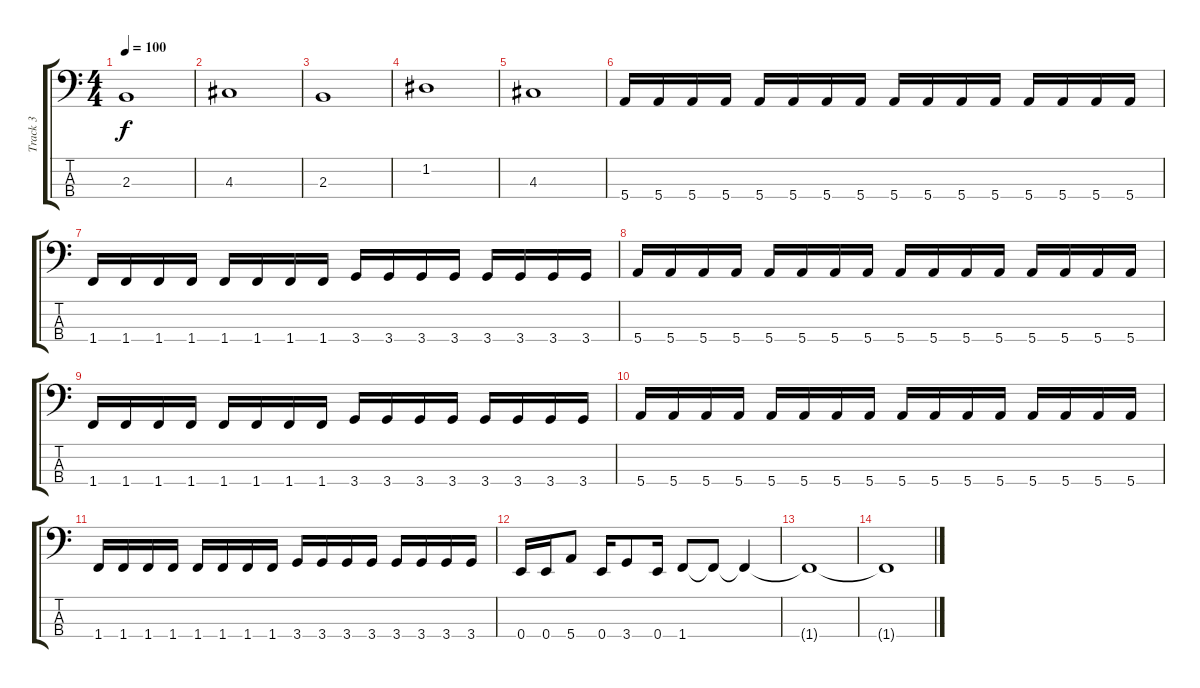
\track ("Track 3" "Track 3") {instrument electricbasspick}
\staff {score tabs}
\tuning (G2 D2 A1 E1) {hide}
\ts (4 4)
\tempo 100
\clef f4
\ks c
2.3.1{dy f} |
4.3.1 |
2.3.1 |
1.2.1 |
4.3.1 |
5.4.16 5.4.16 5.4.16 5.4.16 5.4.16 5.4.16 5.4.16 5.4.16 5.4.16 5.4.16 5.4.16 5.4.16 5.4.16 5.4.16 5.4.16 5.4.16 |
1.4.16 1.4.16 1.4.16 1.4.16 1.4.16 1.4.16 1.4.16 1.4.16 3.4.16 3.4.16 3.4.16 3.4.16 3.4.16 3.4.16 3.4.16 3.4.16 |
5.4.16 5.4.16 5.4.16 5.4.16 5.4.16 5.4.16 5.4.16 5.4.16 5.4.16 5.4.16 5.4.16 5.4.16 5.4.16 5.4.16 5.4.16 5.4.16 |
1.4.16 1.4.16 1.4.16 1.4.16 1.4.16 1.4.16 1.4.16 1.4.16 3.4.16 3.4.16 3.4.16 3.4.16 3.4.16 3.4.16 3.4.16 3.4.16 |
5.4.16 5.4.16 5.4.16 5.4.16 5.4.16 5.4.16 5.4.16 5.4.16 5.4.16 5.4.16 5.4.16 5.4.16 5.4.16 5.4.16 5.4.16 5.4.16 |
1.4.16 1.4.16 1.4.16 1.4.16 1.4.16 1.4.16 1.4.16 1.4.16 3.4.16 3.4.16 3.4.16 3.4.16 3.4.16 3.4.16 3.4.16 3.4.16 |
0.4.16 0.4.16 5.4.8 0.4.16 3.4.8 0.4.16 1.4.8 1.4{t}.8 1.4{t}.4 |
1.4{t}.1 |
1.4{t}.1
